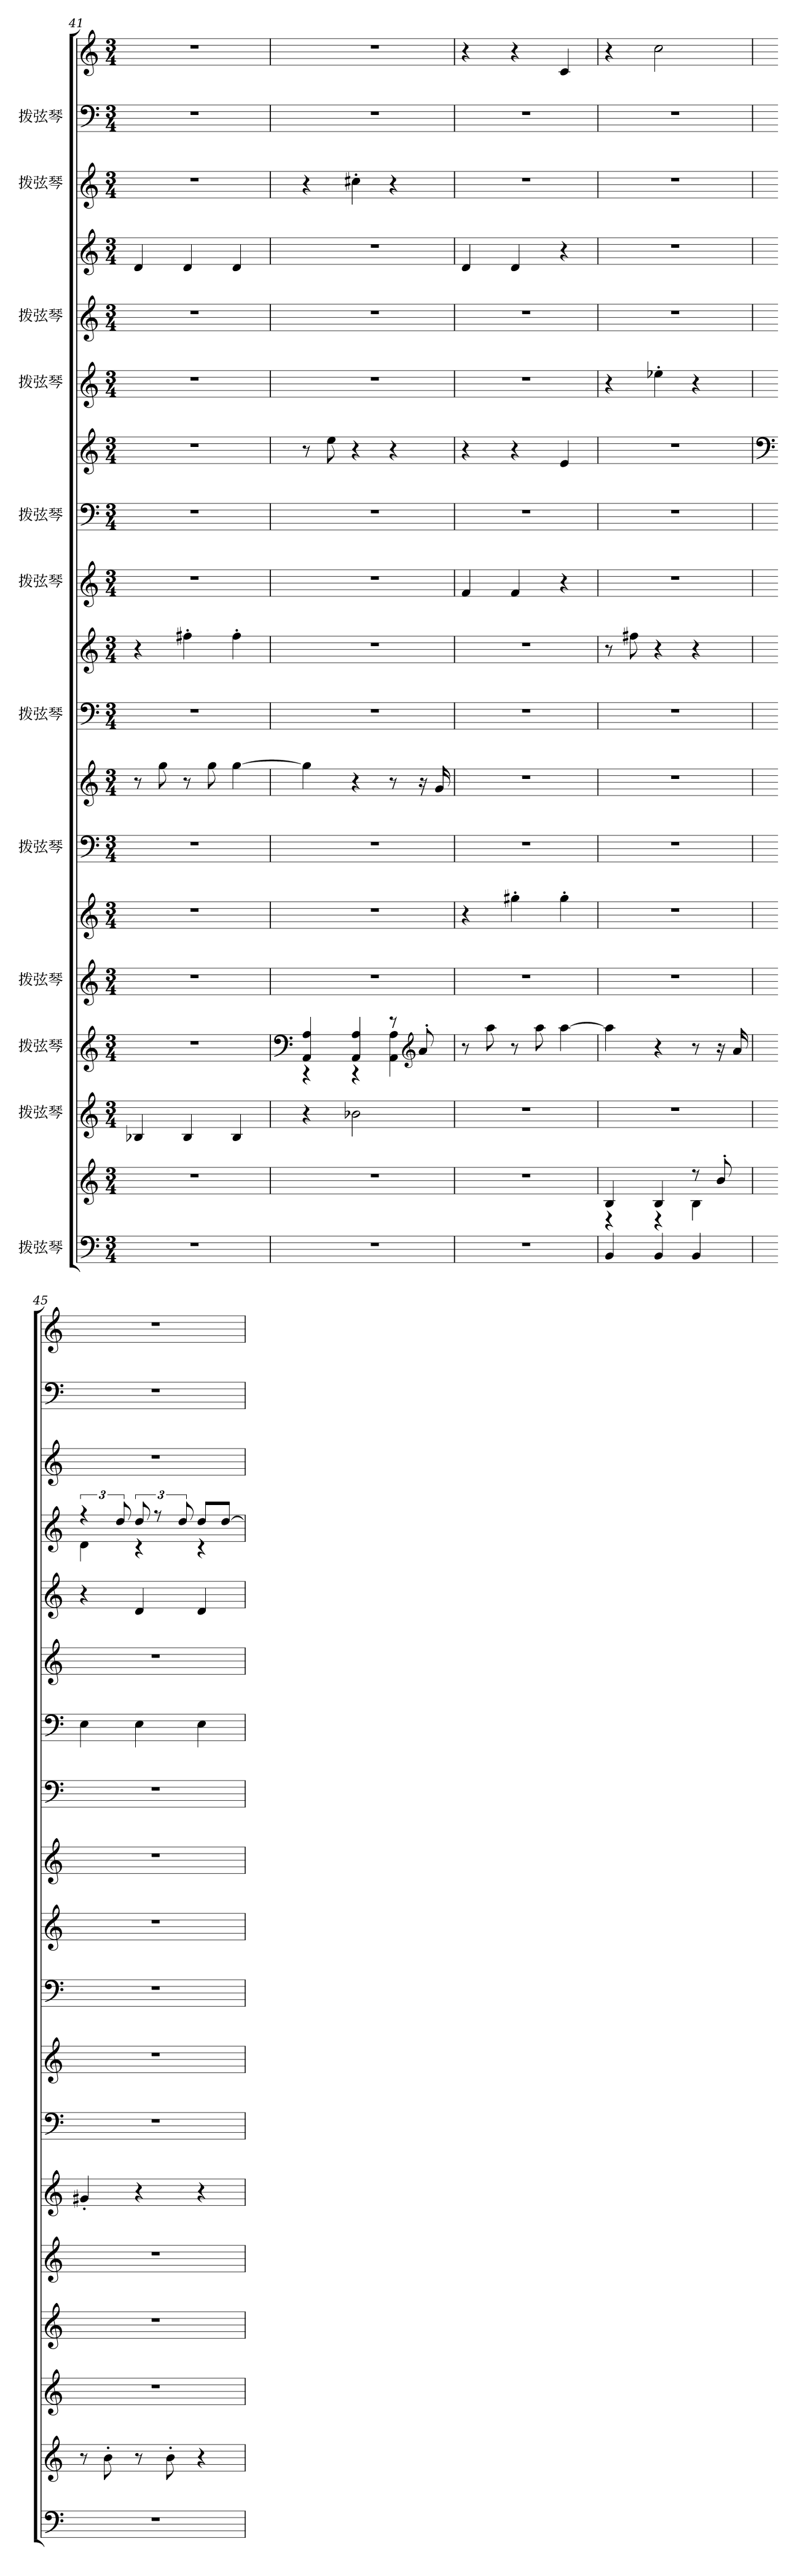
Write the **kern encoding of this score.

**kern	**kern	**kern	**kern	**kern	**kern	**kern	**kern	**kern	**kern	**kern	**kern	**kern	**kern	**kern	**kern	**kern	**kern	**kern
*part12	*part12	*part11	*part10	*part9	*part9	*part8	*part8	*part7	*part7	*part6	*part5	*part5	*part4	*part3	*part3	*part2	*part1	*part1
*staff19	*staff18	*staff17	*staff16	*staff15	*staff14	*staff13	*staff12	*staff11	*staff10	*staff9	*staff8	*staff7	*staff6	*staff5	*staff4	*staff3	*staff2	*staff1
*I"拨弦琴	*	*I"拨弦琴	*I"拨弦琴	*I"拨弦琴	*	*I"拨弦琴	*	*I"拨弦琴	*	*I"拨弦琴	*I"拨弦琴	*	*I"拨弦琴	*I"拨弦琴	*	*I"拨弦琴	*I"拨弦琴	*
!!LO:PB:g=z
*clefF4	*clefG2	*clefG2	*clefG2	*clefG2	*clefG2	*clefF4	*clefG2	*clefF4	*clefG2	*clefG2	*clefF4	*clefG2	*clefG2	*clefG2	*clefG2	*clefG2	*clefF4	*clefG2
*k[]	*k[]	*k[]	*k[]	*k[]	*k[]	*k[]	*k[]	*k[]	*k[]	*k[]	*k[]	*k[]	*k[]	*k[]	*k[]	*k[]	*k[]	*k[]
*M3/4	*M3/4	*M3/4	*M3/4	*M3/4	*M3/4	*M3/4	*M3/4	*M3/4	*M3/4	*M3/4	*M3/4	*M3/4	*M3/4	*M3/4	*M3/4	*M3/4	*M3/4	*M3/4
=41	=41	=41	=41	=41	=41	=41	=41	=41	=41	=41	=41	=41	=41	=41	=41	=41	=41	=41
2.r	2.r	4B-X/	2.r	2.r	2.r	2.r	8r	2.r	4r	2.r	2.r	2.r	2.r	2.r	4d/	2.r	2.r	2.r
.	.	.	.	.	.	.	8gg\	.	.	.	.	.	.	.	.	.	.	.
.	.	4B-/	.	.	.	.	8r	.	4ff#X'\	.	.	.	.	.	4d/	.	.	.
.	.	.	.	.	.	.	8gg\	.	.	.	.	.	.	.	.	.	.	.
.	.	4B-/	.	.	.	.	[4gg\	.	4ff#'\	.	.	.	.	.	4d/	.	.	.
=42	=42	=42	=42	=42	=42	=42	=42	=42	=42	=42	=42	=42	=42	=42	=42	=42	=42	=42
*	*	*	*clefF4	*	*	*	*	*	*	*	*	*	*	*	*	*	*	*
*	*	*	*^	*	*	*	*	*	*	*	*	*	*	*	*	*	*	*
2.r	2.r	4r	4AA/ 4A/	4r	2.r	2.r	2.r	4gg\]	2.r	2.r	2.r	2.r	8r	2.r	2.r	2.r	4r	2.r	2.r
.	.	.	.	.	.	.	.	.	.	.	.	.	8ee\	.	.	.	.	.	.
.	.	2b-X\	4AA/ 4A/	4r	.	.	.	4r	.	.	.	.	4r	.	.	.	4cc#X'\	.	.
.	.	.	8r	4AA\ 4A\	.	.	.	8r	.	.	.	.	4r	.	.	.	4r	.	.
*	*	*	*clefG2	*	*	*	*	*	*	*	*	*	*	*	*	*	*	*	*
.	.	.	8a'/	.	.	.	.	16r	.	.	.	.	.	.	.	.	.	.	.
.	.	.	.	.	.	.	.	16g/	.	.	.	.	.	.	.	.	.	.	.
*	*	*	*v	*v	*	*	*	*	*	*	*	*	*	*	*	*	*	*	*
=43	=43	=43	=43	=43	=43	=43	=43	=43	=43	=43	=43	=43	=43	=43	=43	=43	=43	=43
2.r	2.r	2.r	8r	2.r	4r	2.r	2.r	2.r	2.r	4f/	2.r	4r	2.r	2.r	4d/	2.r	2.r	4r
.	.	.	8aa\	.	.	.	.	.	.	.	.	.	.	.	.	.	.	.
.	.	.	8r	.	4gg#X'\	.	.	.	.	4f/	.	4r	.	.	4d/	.	.	4r
.	.	.	8aa\	.	.	.	.	.	.	.	.	.	.	.	.	.	.	.
.	.	.	[4aa\	.	4gg#'\	.	.	.	.	4r	.	4e/	.	.	4r	.	.	4c/
=44	=44	=44	=44	=44	=44	=44	=44	=44	=44	=44	=44	=44	=44	=44	=44	=44	=44	=44
*	*^	*	*	*	*	*	*	*	*	*	*	*	*	*	*	*	*	*
4BB/	4B/	4r	2.r	4aa\]	2.r	2.r	2.r	2.r	2.r	8r	2.r	2.r	2.r	4r	2.r	2.r	2.r	2.r	4r
.	.	.	.	.	.	.	.	.	.	8ff#X\	.	.	.	.	.	.	.	.	.
4BB/	4B/	4r	.	4r	.	.	.	.	.	4r	.	.	.	4ee-X'\	.	.	.	.	2cc\
4BB/	8r	4B\	.	8r	.	.	.	.	.	4r	.	.	.	4r	.	.	.	.	.
.	8b'/	.	.	16r	.	.	.	.	.	.	.	.	.	.	.	.	.	.	.
.	.	.	.	16a/	.	.	.	.	.	.	.	.	.	.	.	.	.	.	.
*	*v	*v	*	*	*	*	*	*	*	*	*	*	*	*	*	*	*	*	*
=45	=45	=45	=45	=45	=45	=45	=45	=45	=45	=45	=45	=45	=45	=45	=45	=45	=45	=45
*	*	*	*	*	*	*	*	*	*	*	*	*clefF4	*	*	*	*	*	*
*	*	*	*	*	*	*	*	*	*	*	*	*	*	*	*^	*	*	*
2.r	8r	2.r	2.r	2.r	4g#X'/	2.r	2.r	2.r	2.r	2.r	2.r	4E\	2.r	4r	6r	4d\	2.r	2.r	2.r
.	8b'\	.	.	.	.	.	.	.	.	.	.	.	.	.	.	.	.	.	.
.	.	.	.	.	.	.	.	.	.	.	.	.	.	.	12dd/	.	.	.	.
.	8r	.	.	.	4r	.	.	.	.	.	.	4E\	.	4d/	12dd/	4r	.	.	.
.	.	.	.	.	.	.	.	.	.	.	.	.	.	.	12r	.	.	.	.
.	8b'\	.	.	.	.	.	.	.	.	.	.	.	.	.	.	.	.	.	.
.	.	.	.	.	.	.	.	.	.	.	.	.	.	.	12dd/	.	.	.	.
.	4r	.	.	.	4r	.	.	.	.	.	.	4E\	.	4d/	8dd/L	4r	.	.	.
.	.	.	.	.	.	.	.	.	.	.	.	.	.	.	[8dd/J	.	.	.	.
*	*	*	*	*	*	*	*	*	*	*	*	*	*	*	*v	*v	*	*	*
=	=	=	=	=	=	=	=	=	=	=	=	=	=	=	=	=	=	=
*-	*-	*-	*-	*-	*-	*-	*-	*-	*-	*-	*-	*-	*-	*-	*-	*-	*-	*-
